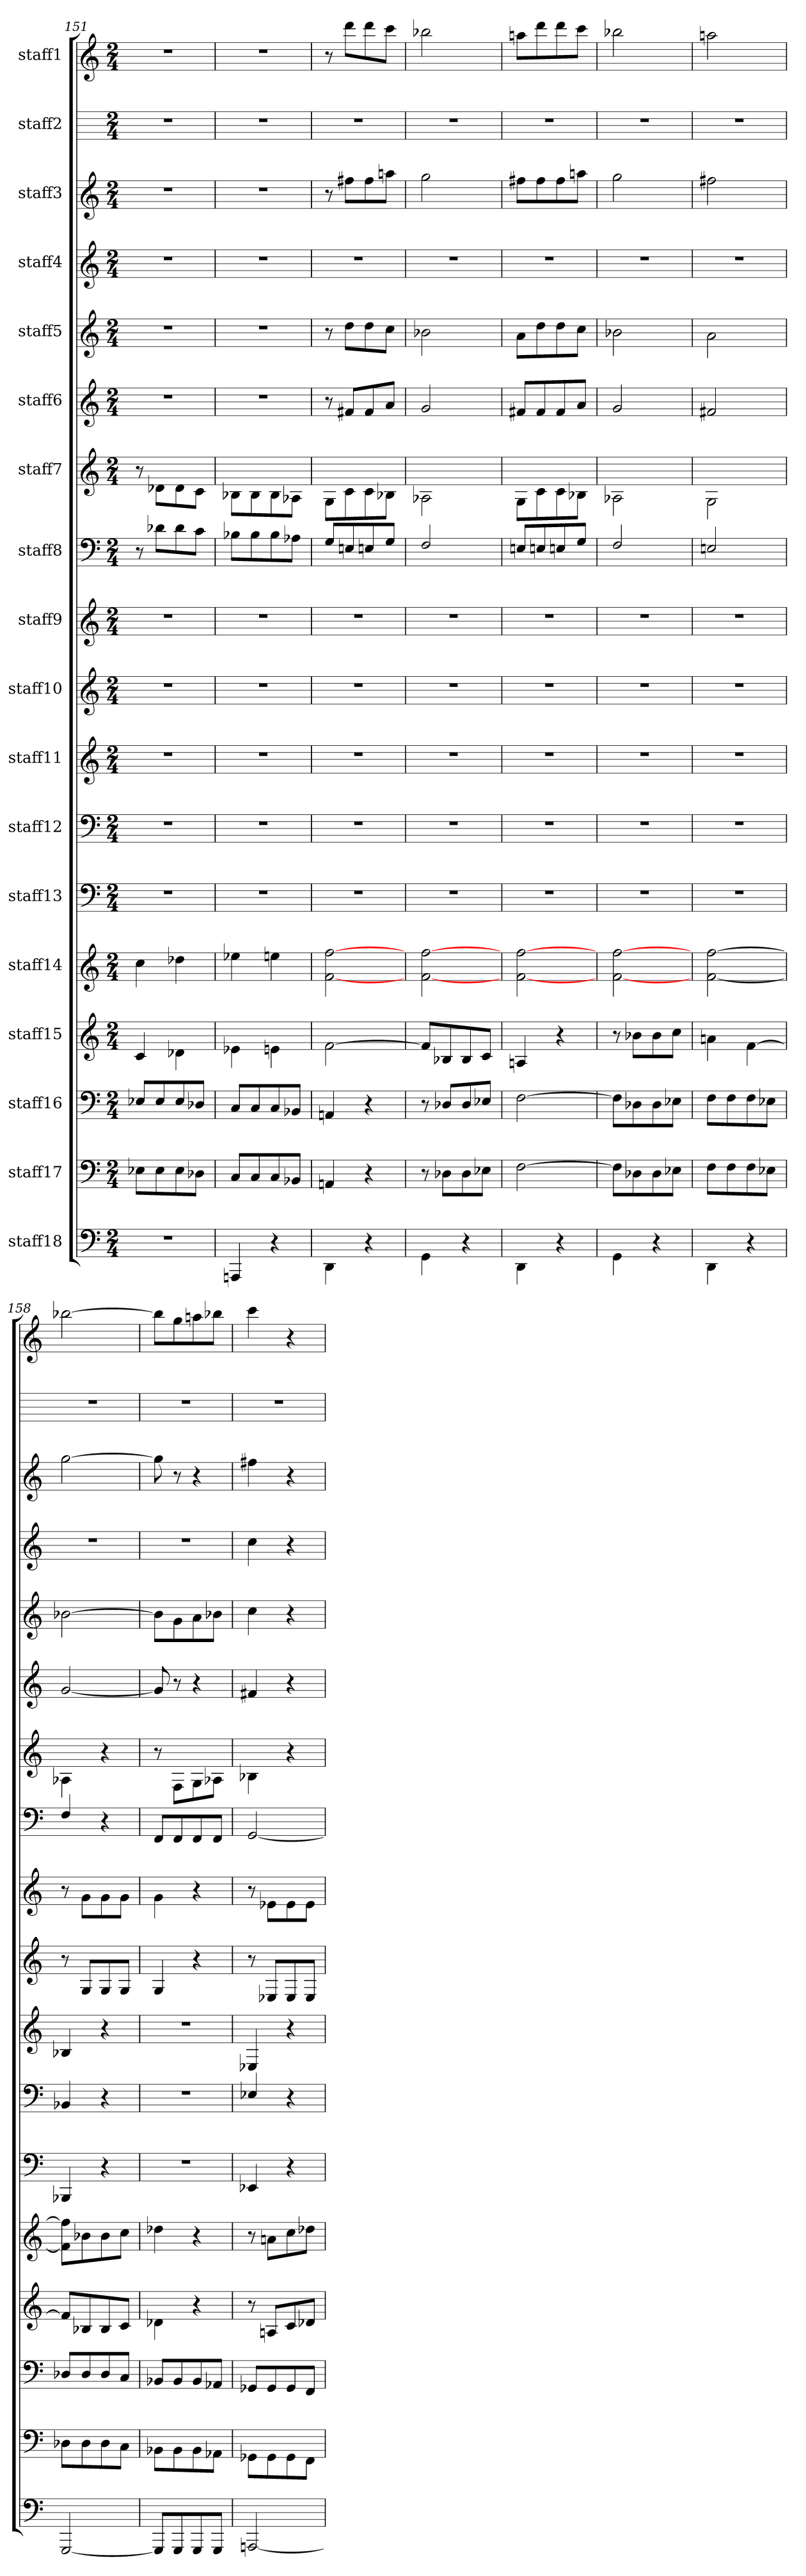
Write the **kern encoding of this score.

**kern	**kern	**kern	**kern	**kern	**kern	**kern	**kern	**kern	**kern	**kern	**kern	**kern	**kern	**kern	**kern	**kern	**kern
*part18	*part17	*part16	*part15	*part14	*part13	*part12	*part11	*part10	*part9	*part8	*part7	*part6	*part5	*part4	*part3	*part2	*part1
*staff18	*staff17	*staff16	*staff15	*staff14	*staff13	*staff12	*staff11	*staff10	*staff9	*staff8	*staff7	*staff6	*staff5	*staff4	*staff3	*staff2	*staff1
*I"staff18	*I"staff17	*I"staff16	*I"staff15	*I"staff14	*I"staff13	*I"staff12	*I"staff11	*I"staff10	*I"staff9	*I"staff8	*I"staff7	*I"staff6	*I"staff5	*I"staff4	*I"staff3	*I"staff2	*I"staff1
*M2/4	*M2/4	*M2/4	*M2/4	*M2/4	*M2/4	*M2/4	*M2/4	*M2/4	*M2/4	*M2/4	*M2/4	*M2/4	*M2/4	*M2/4	*M2/4	*M2/4	*M2/4
=151	=151	=151	=151	=151	=151	=151	=151	=151	=151	=151	=151	=151	=151	=151	=151	=151	=151
2r	8E-\L	8E-/L	4c/	4cc\	2r	2r	2r	2r	2r	8r	8r	2r	2r	2r	2r	2r	2r
.	8E-\	8E-/	.	.	.	.	.	.	.	8d-\L	8d-\L	.	.	.	.	.	.
.	8E-\	8E-/	4d-\	4dd-\	.	.	.	.	.	8d-\	8d-\	.	.	.	.	.	.
.	8D-\J	8D-/J	.	.	.	.	.	.	.	8c\J	8c\J	.	.	.	.	.	.
=152	=152	=152	=152	=152	=152	=152	=152	=152	=152	=152	=152	=152	=152	=152	=152	=152	=152
4AAAn/	8C/L	8C/L	4e-\	4ee-\	2r	2r	2r	2r	2r	8B-\L	8B-\L	2r	2r	2r	2r	2r	2r
.	8C/	8C/	.	.	.	.	.	.	.	8B-\	8B-\	.	.	.	.	.	.
4r	8C/	8C/	4en\	4een\	.	.	.	.	.	8B-\	8B-\	.	.	.	.	.	.
.	8BB-/J	8BB-/J	.	.	.	.	.	.	.	8A-\J	8A-\J	.	.	.	.	.	.
=153	=153	=153	=153	=153	=153	=153	=153	=153	=153	=153	=153	=153	=153	=153	=153	=153	=153
4DD\	4AAn/	4AAn/	[2f\	[2ff\ [2f\	2r	2r	2r	2r	2r	8G/L	8G\L	8r	8r	2r	8r	2r	8r
.	.	.	.	.	.	.	.	.	.	8En/	8c\	8f#/L	8dd\L	.	8ff#\L	.	8ddd\L
4r	4r	4r	.	.	.	.	.	.	.	8En/	8c\	8f#/	8dd\	.	8ff#\	.	8ddd\
.	.	.	.	.	.	.	.	.	.	8G/J	8B-\J	8a/J	8cc\J	.	8aan\J	.	8ccc\J
=154	=154	=154	=154	=154	=154	=154	=154	=154	=154	=154	=154	=154	=154	=154	=154	=154	=154
4GG\	8r	8r	8f/L]	[2ff\ [2f\	2r	2r	2r	2r	2r	2F/	2A-\	2g/	2b-\	2r	2gg\	2r	2bb-\
.	8D-\L	8D-/L	8B-/	.	.	.	.	.	.	.	.	.	.	.	.	.	.
4r	8D-\	8D-/	8B-/	.	.	.	.	.	.	.	.	.	.	.	.	.	.
.	8E-\J	8E-/J	8c/J	.	.	.	.	.	.	.	.	.	.	.	.	.	.
=155	=155	=155	=155	=155	=155	=155	=155	=155	=155	=155	=155	=155	=155	=155	=155	=155	=155
4DD\	[2F\	[2F\	4An/	[2ff\ [2f\	2r	2r	2r	2r	2r	8En/L	8G\L	8f#/L	8a\L	2r	8ff#\L	2r	8aan\L
.	.	.	.	.	.	.	.	.	.	8En/	8c\	8f#/	8dd\	.	8ff#\	.	8ddd\
4r	.	.	4r	.	.	.	.	.	.	8En/	8c\	8f#/	8dd\	.	8ff#\	.	8ddd\
.	.	.	.	.	.	.	.	.	.	8G/J	8B-\J	8a/J	8cc\J	.	8aan\J	.	8ccc\J
=156	=156	=156	=156	=156	=156	=156	=156	=156	=156	=156	=156	=156	=156	=156	=156	=156	=156
4GG\	8F\L]	8F\L]	8r	[2ff\ [2f\	2r	2r	2r	2r	2r	2F/	2A-\	2g/	2b-\	2r	2gg\	2r	2bb-\
.	8D-\	8D-\	8b-\L	.	.	.	.	.	.	.	.	.	.	.	.	.	.
4r	8D-\	8D-\	8b-\	.	.	.	.	.	.	.	.	.	.	.	.	.	.
.	8E-\J	8E-\J	8cc\J	.	.	.	.	.	.	.	.	.	.	.	.	.	.
=157	=157	=157	=157	=157	=157	=157	=157	=157	=157	=157	=157	=157	=157	=157	=157	=157	=157
4DD\	8F\L	8F\L	4an\	[2ff\ [2f\	2r	2r	2r	2r	2r	2En/	2G\	2f#/	2a\	2r	2ff#\	2r	2aan\
.	8F\	8F\	.	.	.	.	.	.	.	.	.	.	.	.	.	.	.
4r	8F\	8F\	[4f\	.	.	.	.	.	.	.	.	.	.	.	.	.	.
.	8E-\J	8E-\J	.	.	.	.	.	.	.	.	.	.	.	.	.	.	.
=158	=158	=158	=158	=158	=158	=158	=158	=158	=158	=158	=158	=158	=158	=158	=158	=158	=158
[2GGG/	8D-\L	8D-/L	8f/L]	8ff]\ 8f]\L	4BBB-/	4BB-/	4B-/	8r	8r	4F/	4A-\	[2g/	[2b-\	2r	[2gg\	2r	[2bb-\
.	8D-\	8D-/	8B-/	8b-\	.	.	.	8G/L	8g\L	.	.	.	.	.	.	.	.
.	8D-\	8D-/	8B-/	8b-\	4r	4r	4r	8G/	8g\	4r	4r	.	.	.	.	.	.
.	8C\J	8C/J	8c/J	8cc\J	.	.	.	8G/J	8g\J	.	.	.	.	.	.	.	.
=159	=159	=159	=159	=159	=159	=159	=159	=159	=159	=159	=159	=159	=159	=159	=159	=159	=159
8GGG/L]	8BB-\L	8BB-/L	4d-\	4dd-\	2r	2r	2r	4G/	4g\	8FF/L	8r	8g/]	8b-\L]	2r	8gg\]	2r	8bb-\L]
8GGG/	8BB-\	8BB-/	.	.	.	.	.	.	.	8FF/	8F\L	8r	8g\	.	8r	.	8gg\
8GGG/	8BB-\	8BB-/	4r	4r	.	.	.	4r	4r	8FF/	8G\	4r	8a\	.	4r	.	8aan\
8GGG/J	8AA-\J	8AA-/J	.	.	.	.	.	.	.	8FF/J	8A-\J	.	8b-\J	.	.	.	8bb-\J
=160	=160	=160	=160	=160	=160	=160	=160	=160	=160	=160	=160	=160	=160	=160	=160	=160	=160
[2AAAn/	8GG-\L	8GG-/L	8r	8r	4EE-/	4E-/	4E-/	8r	8r	[2GG/	4B-\	4f#/	4cc\	4cc\	4ff#\	2r	4ccc\
.	8GG-\	8GG-/	8An/L	8an\L	.	.	.	8E-/L	8e-\L	.	.	.	.	.	.	.	.
.	8GG-\	8GG-/	8c/	8cc\	4r	4r	4r	8E-/	8e-\	.	4r	4r	4r	4r	4r	.	4r
.	8FF\J	8FF/J	8d-/J	8dd-\J	.	.	.	8E-/J	8e-\J	.	.	.	.	.	.	.	.
=	=	=	=	=	=	=	=	=	=	=	=	=	=	=	=	=	=
*-	*-	*-	*-	*-	*-	*-	*-	*-	*-	*-	*-	*-	*-	*-	*-	*-	*-
